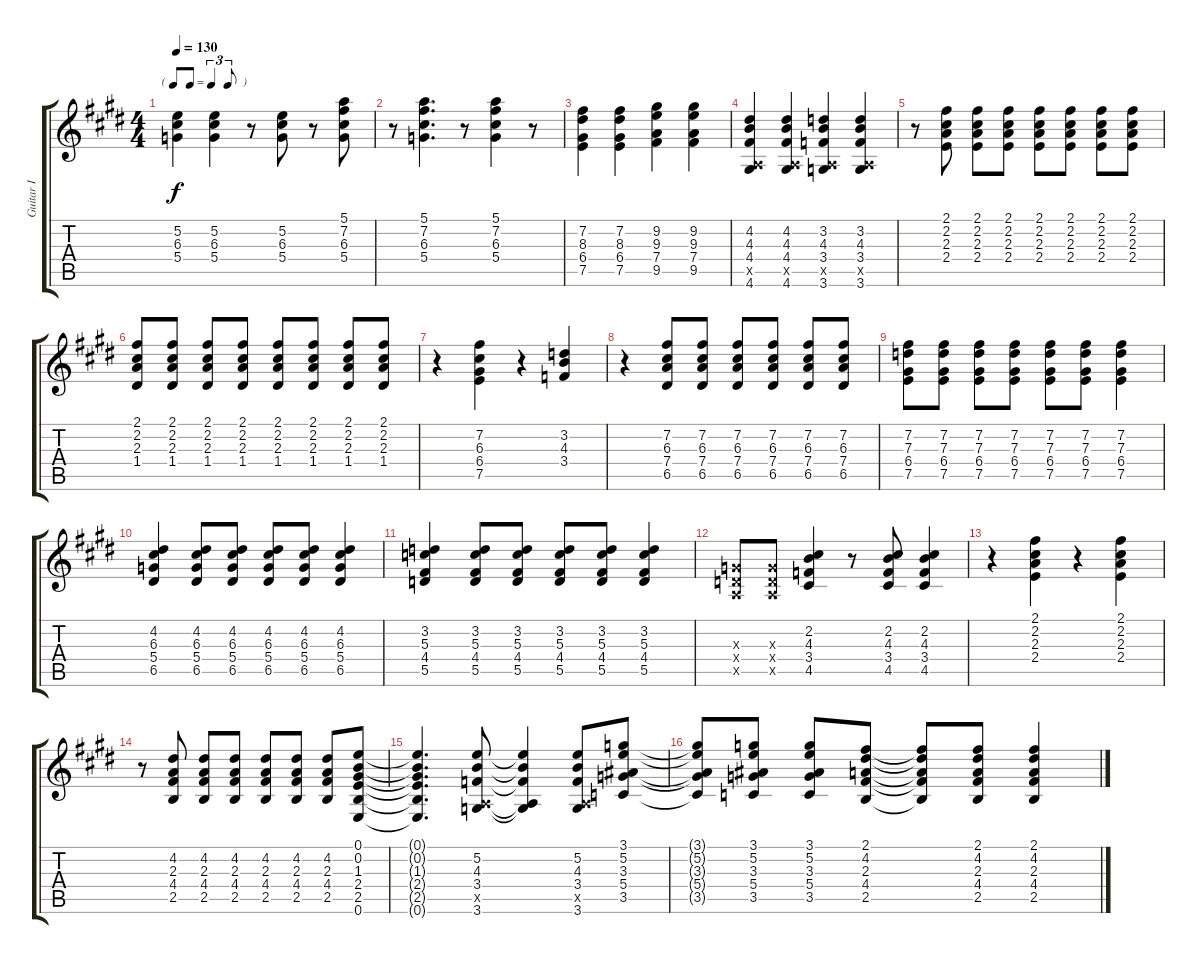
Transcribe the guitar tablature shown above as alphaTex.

\track ("Guitar I" "Guitar I") {instrument acousticguitarsteel}
\staff {score tabs}
\tuning (E4 B3 G3 D3 A2 E2) {hide}
\ts (4 4)
\tf triplet8th
\tempo 130
\clef g2
\ks e
(5.2 6.3 5.4).4{dy f} (5.2 6.3 5.4).4 r.8 (5.2 6.3 5.4).8 r.8 (5.1 7.2 6.3 5.4).8 |
r.8 (5.1 7.2 6.3 5.4).4{d} r.8 (5.1 7.2 6.3 5.4).4 r.8 |
(7.2 8.3 6.4 7.5).4 (7.2 8.3 6.4 7.5).4 (9.2 9.3 7.4 9.5).4 (9.2 9.3 7.4 9.5).4 |
(4.2 4.3 4.4 0.5{x} 4.6).4 (4.2 4.3 4.4 0.5{x} 4.6).4 (3.2 4.3 3.4 0.5{x} 3.6).4 (3.2 4.3 3.4 0.5{x} 3.6).4 |
r.8 (2.1 2.2 2.3 2.4).8 (2.1 2.2 2.3 2.4).8 (2.1 2.2 2.3 2.4).8 (2.1 2.2 2.3 2.4).8 (2.1 2.2 2.3 2.4).8 (2.1 2.2 2.3 2.4).8 (2.1 2.2 2.3 2.4).8 |
(2.1 2.2 2.3 1.4).8 (2.1 2.2 2.3 1.4).8 (2.1 2.2 2.3 1.4).8 (2.1 2.2 2.3 1.4).8 (2.1 2.2 2.3 1.4).8 (2.1 2.2 2.3 1.4).8 (2.1 2.2 2.3 1.4).8 (2.1 2.2 2.3 1.4).8 |
r.4 (7.2 6.3 6.4 7.5).4 r.4 (3.2 4.3 3.4).4 |
r.4 (7.2 6.3 7.4 6.5).8 (7.2 6.3 7.4 6.5).8 (7.2 6.3 7.4 6.5).8 (7.2 6.3 7.4 6.5).8 (7.2 6.3 7.4 6.5).8 (7.2 6.3 7.4 6.5).8 |
(7.2 7.3 6.4 7.5).8 (7.2 7.3 6.4 7.5).8 (7.2 7.3 6.4 7.5).8 (7.2 7.3 6.4 7.5).8 (7.2 7.3 6.4 7.5).8 (7.2 7.3 6.4 7.5).8 (7.2 7.3 6.4 7.5).4 |
(4.2 6.3 5.4 6.5).4 (4.2 6.3 5.4 6.5).8 (4.2 6.3 5.4 6.5).8 (4.2 6.3 5.4 6.5).8 (4.2 6.3 5.4 6.5).8 (4.2 6.3 5.4 6.5).4 |
(3.2 5.3 4.4 5.5).4 (3.2 5.3 4.4 5.5).8 (3.2 5.3 4.4 5.5).8 (3.2 5.3 4.4 5.5).8 (3.2 5.3 4.4 5.5).8 (3.2 5.3 4.4 5.5).4 |
(0.3{x} 0.4{x} 0.5{x}).8 (0.3{x} 0.4{x} 0.5{x}).8 (2.2 4.3 3.4 4.5).4 r.8 (2.2 4.3 3.4 4.5).8 (2.2 4.3 3.4 4.5).4 |
r.4 (2.1 2.2 2.3 2.4).4 r.4 (2.1 2.2 2.3 2.4).4 |
r.8 (4.2 2.3 4.4 2.5).8 (4.2 2.3 4.4 2.5).8 (4.2 2.3 4.4 2.5).8 (4.2 2.3 4.4 2.5).8 (4.2 2.3 4.4 2.5).8 (4.2 2.3 4.4 2.5).8 (0.1 0.2 1.3 2.4 2.5 0.6).8 |
(0.1{t} 0.2{t} 1.3{t} 2.4{t} 2.5{t} 0.6{t}).4{d} (5.2 4.3 3.4 0.5{x} 3.6).8 (5.2{t} 4.3{t} 3.4{t} 0.5{t} 3.6{t}).4 (5.2 4.3 3.4 0.5{x} 3.6).8 (3.1 5.2 3.3 5.4 3.5).8 |
(3.1{t} 5.2{t} 3.3{t} 5.4{t} 3.5{t}).8 (3.1 5.2 3.3 5.4 3.5).8 (3.1 5.2 3.3 5.4 3.5).8 (2.1 4.2 2.3 4.4 2.5).8 (2.1{t} 4.2{t} 2.3{t} 4.4{t} 2.5{t}).8 (2.1 4.2 2.3 4.4 2.5).8 (2.1 4.2 2.3 4.4 2.5).4
